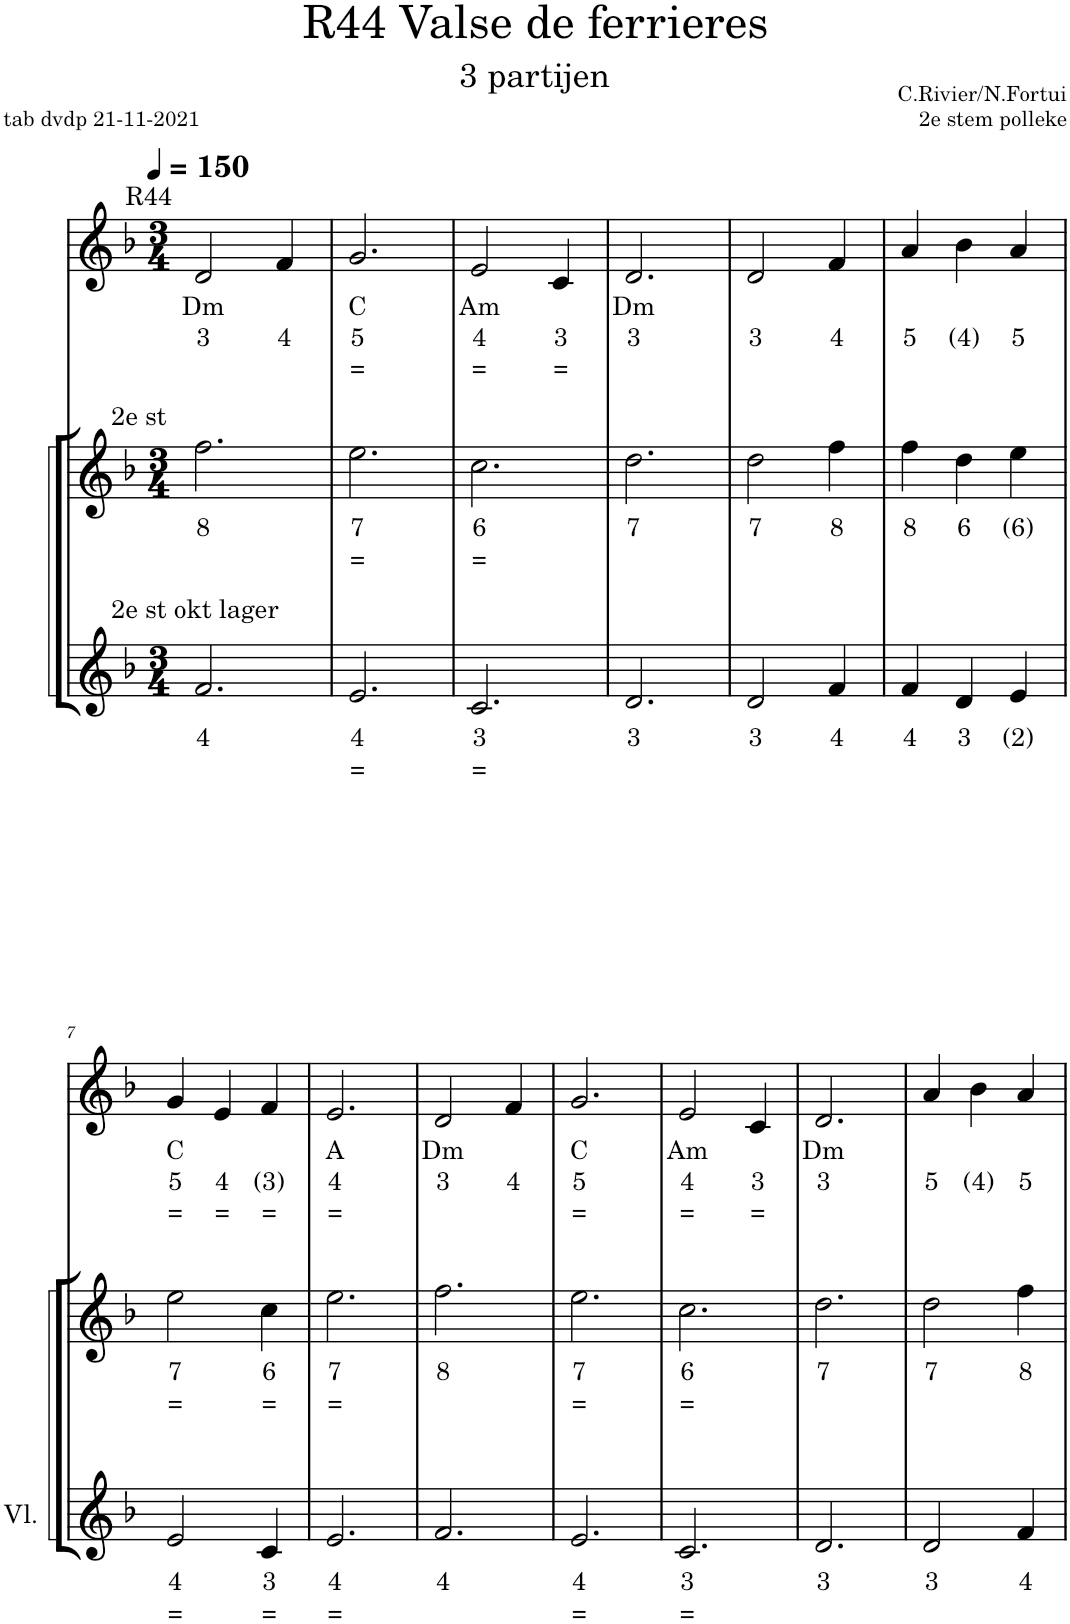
**kern	**text	**text	**kern	**text	**text	**kern	**text	**text	**text
*part3	*part3	*part3	*part2	*part2	*part2	*part1	*part1	*part1	*part1
*staff3	*staff3	*staff3	*staff2	*staff2	*staff2	*staff1	*staff1	*staff1	*staff1
*I"Viool	*	*	*I"Viool	*	*	*I"Piano	*	*	*
*I'Vl.	*	*	*	*	*	*	*	*	*
*clefG2	*	*	*clefG2	*	*	*clefG2	*	*	*
*k[b-]	*	*	*k[b-]	*	*	*k[b-]	*	*	*
*M3/4	*	*	*M3/4	*	*	*M3/4	*	*	*
*MM150	*	*	*MM150	*	*	*MM150	*	*	*
=1	=1	=1	=1	=1	=1	=1	=1	=1	=1
!	!	!	!	!	!	!LO:TX:a:t=R44	!	!	!
!	!	!	!LO:TX:a:t=2e st	!	!	!	!	!	!
!LO:TX:a:t=2e st okt lager	!	!	!	!	!	!	!	!	!
!	!LO:LY:b	!	!	!LO:LY:b	!	!	!LO:LY:b	!LO:LY:b	!
2.f/	4	.	2.ff\	8	.	2d/	Dm	3	.
!	!	!	!	!	!	!	!	!LO:LY:b	!
.	.	.	.	.	.	4f/	.	4	.
=2	=2	=2	=2	=2	=2	=2	=2	=2	=2
!	!LO:LY:b	!LO:LY:b	!	!LO:LY:b	!LO:LY:b	!	!LO:LY:b	!LO:LY:b	!LO:LY:b
2.e/	4	=	2.ee\	7	=	2.g/	C	5	=
=3	=3	=3	=3	=3	=3	=3	=3	=3	=3
!	!LO:LY:b	!LO:LY:b	!	!LO:LY:b	!LO:LY:b	!	!LO:LY:b	!LO:LY:b	!LO:LY:b
2.c/	3	=	2.cc\	6	=	2e/	Am	4	=
!	!	!	!	!	!	!	!	!LO:LY:b	!LO:LY:b
.	.	.	.	.	.	4c/	.	3	=
=4	=4	=4	=4	=4	=4	=4	=4	=4	=4
!	!LO:LY:b	!	!	!LO:LY:b	!	!	!LO:LY:b	!LO:LY:b	!
2.d/	3	.	2.dd\	7	.	2.d/	Dm	3	.
=5	=5	=5	=5	=5	=5	=5	=5	=5	=5
!	!LO:LY:b	!	!	!LO:LY:b	!	!	!	!LO:LY:b	!
2d/	3	.	2dd\	7	.	2d/	.	3	.
!	!LO:LY:b	!	!	!LO:LY:b	!	!	!	!LO:LY:b	!
4f/	4	.	4ff\	8	.	4f/	.	4	.
=6	=6	=6	=6	=6	=6	=6	=6	=6	=6
!	!LO:LY:b	!	!	!LO:LY:b	!	!	!	!LO:LY:b	!
4f/	4	.	4ff\	8	.	4a/	.	5	.
!	!LO:LY:b	!	!	!LO:LY:b	!	!	!	!LO:LY:b	!
4d/	3	.	4dd\	6	.	4b-\	.	(4)	.
!	!LO:LY:b	!	!	!LO:LY:b	!	!	!	!LO:LY:b	!
4e/	(2)	.	4ee\	(6)	.	4a/	.	5	.
!!LO:LB:g=z
=7	=7	=7	=7	=7	=7	=7	=7	=7	=7
!	!LO:LY:b	!LO:LY:b	!	!LO:LY:b	!LO:LY:b	!	!LO:LY:b	!LO:LY:b	!LO:LY:b
2e/	4	=	2ee\	7	=	4g/	C	5	=
!	!	!	!	!	!	!	!	!LO:LY:b	!LO:LY:b
.	.	.	.	.	.	4e/	.	4	=
!	!LO:LY:b	!LO:LY:b	!	!LO:LY:b	!LO:LY:b	!	!	!LO:LY:b	!LO:LY:b
4c/	3	=	4cc\	6	=	4f/	.	(3)	=
=8	=8	=8	=8	=8	=8	=8	=8	=8	=8
!	!LO:LY:b	!LO:LY:b	!	!LO:LY:b	!LO:LY:b	!	!LO:LY:b	!LO:LY:b	!LO:LY:b
2.e/	4	=	2.ee\	7	=	2.e/	A	4	=
=9	=9	=9	=9	=9	=9	=9	=9	=9	=9
!	!LO:LY:b	!	!	!LO:LY:b	!	!	!LO:LY:b	!LO:LY:b	!
2.f/	4	.	2.ff\	8	.	2d/	Dm	3	.
!	!	!	!	!	!	!	!	!LO:LY:b	!
.	.	.	.	.	.	4f/	.	4	.
=10	=10	=10	=10	=10	=10	=10	=10	=10	=10
!	!LO:LY:b	!LO:LY:b	!	!LO:LY:b	!LO:LY:b	!	!LO:LY:b	!LO:LY:b	!LO:LY:b
2.e/	4	=	2.ee\	7	=	2.g/	C	5	=
=11	=11	=11	=11	=11	=11	=11	=11	=11	=11
!	!LO:LY:b	!LO:LY:b	!	!LO:LY:b	!LO:LY:b	!	!LO:LY:b	!LO:LY:b	!LO:LY:b
2.c/	3	=	2.cc\	6	=	2e/	Am	4	=
!	!	!	!	!	!	!	!	!LO:LY:b	!LO:LY:b
.	.	.	.	.	.	4c/	.	3	=
=12	=12	=12	=12	=12	=12	=12	=12	=12	=12
!	!LO:LY:b	!	!	!LO:LY:b	!	!	!LO:LY:b	!LO:LY:b	!
2.d/	3	.	2.dd\	7	.	2.d/	Dm	3	.
=13	=13	=13	=13	=13	=13	=13	=13	=13	=13
!	!LO:LY:b	!	!	!LO:LY:b	!	!	!	!LO:LY:b	!
2d/	3	.	2dd\	7	.	4a/	.	5	.
!	!	!	!	!	!	!	!	!LO:LY:b	!
.	.	.	.	.	.	4b-\	.	(4)	.
!	!LO:LY:b	!	!	!LO:LY:b	!	!	!	!LO:LY:b	!
4f/	4	.	4ff\	8	.	4a/	.	5	.
=	=	=	=	=	=	=	=	=	=
*-	*-	*-	*-	*-	*-	*-	*-	*-	*-
